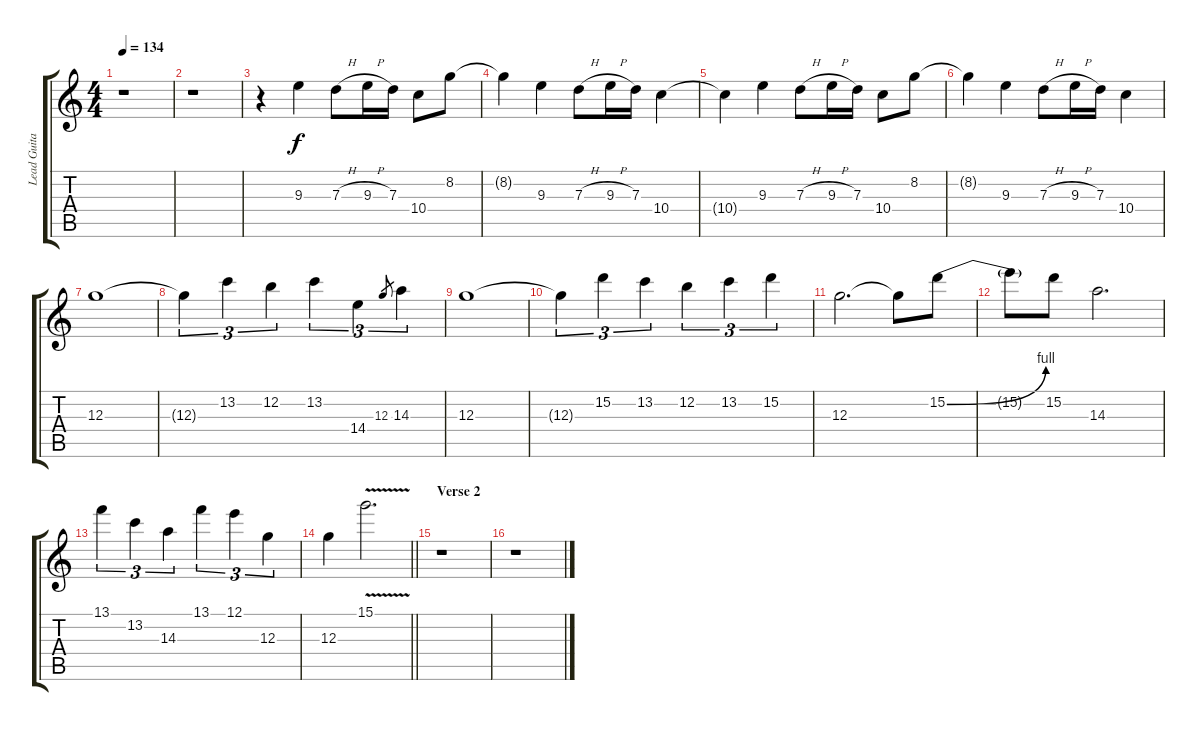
\track ("Lead Guitar" "Lead Guita") {instrument overdrivenguitar}
\staff {score tabs}
\tuning (E4 B3 G3 D3 A2 E2) {hide}
\ts (4 4)
\tempo 134
\clef g2
\ks c
r.1{dy f} |
r.1 |
r.4 9.3.4 7.3{h}.8 9.3{h}.16 7.3.16 10.4.8 8.2.8 |
8.2{t}.4 9.3.4 7.3{h}.8 9.3{h}.16 7.3.16 10.4.4 |
10.4{t}.4 9.3.4 7.3{h}.8 9.3{h}.16 7.3.16 10.4.8 8.2.8 |
8.2{t}.4 9.3.4 7.3{h}.8 9.3{h}.16 7.3.16 10.4.4 |
12.3.1{volume 12} |
12.3{t}.4{tu (3 2)} 13.2.4{tu (3 2)} 12.2.4{tu (3 2)} 13.2.4{tu (3 2)} 14.4.4{tu (3 2)} 12.3.8{gr} 14.3.4{tu (3 2)} |
12.3.1 |
12.3{t}.4{tu (3 2)} 15.2.4{tu (3 2)} 13.2.4{tu (3 2)} 12.2.4{tu (3 2)} 13.2.4{tu (3 2)} 15.2.4{tu (3 2)} |
12.3.2{d} 12.3{t}.8 15.2{be (bend 0 0 60 4)}.8 |
15.2{t}.8 15.2.8 14.3.2{d} |
13.1.4{tu (3 2)} 13.2.4{tu (3 2)} 14.3.4{tu (3 2)} 13.1.4{tu (3 2)} 12.1.4{tu (3 2)} 12.3.4{tu (3 2)} |
\barLineRight lightlight
12.3.4 15.1{v}.2{d} |
\section ("" "Verse 2")
r.1 |
r.1
